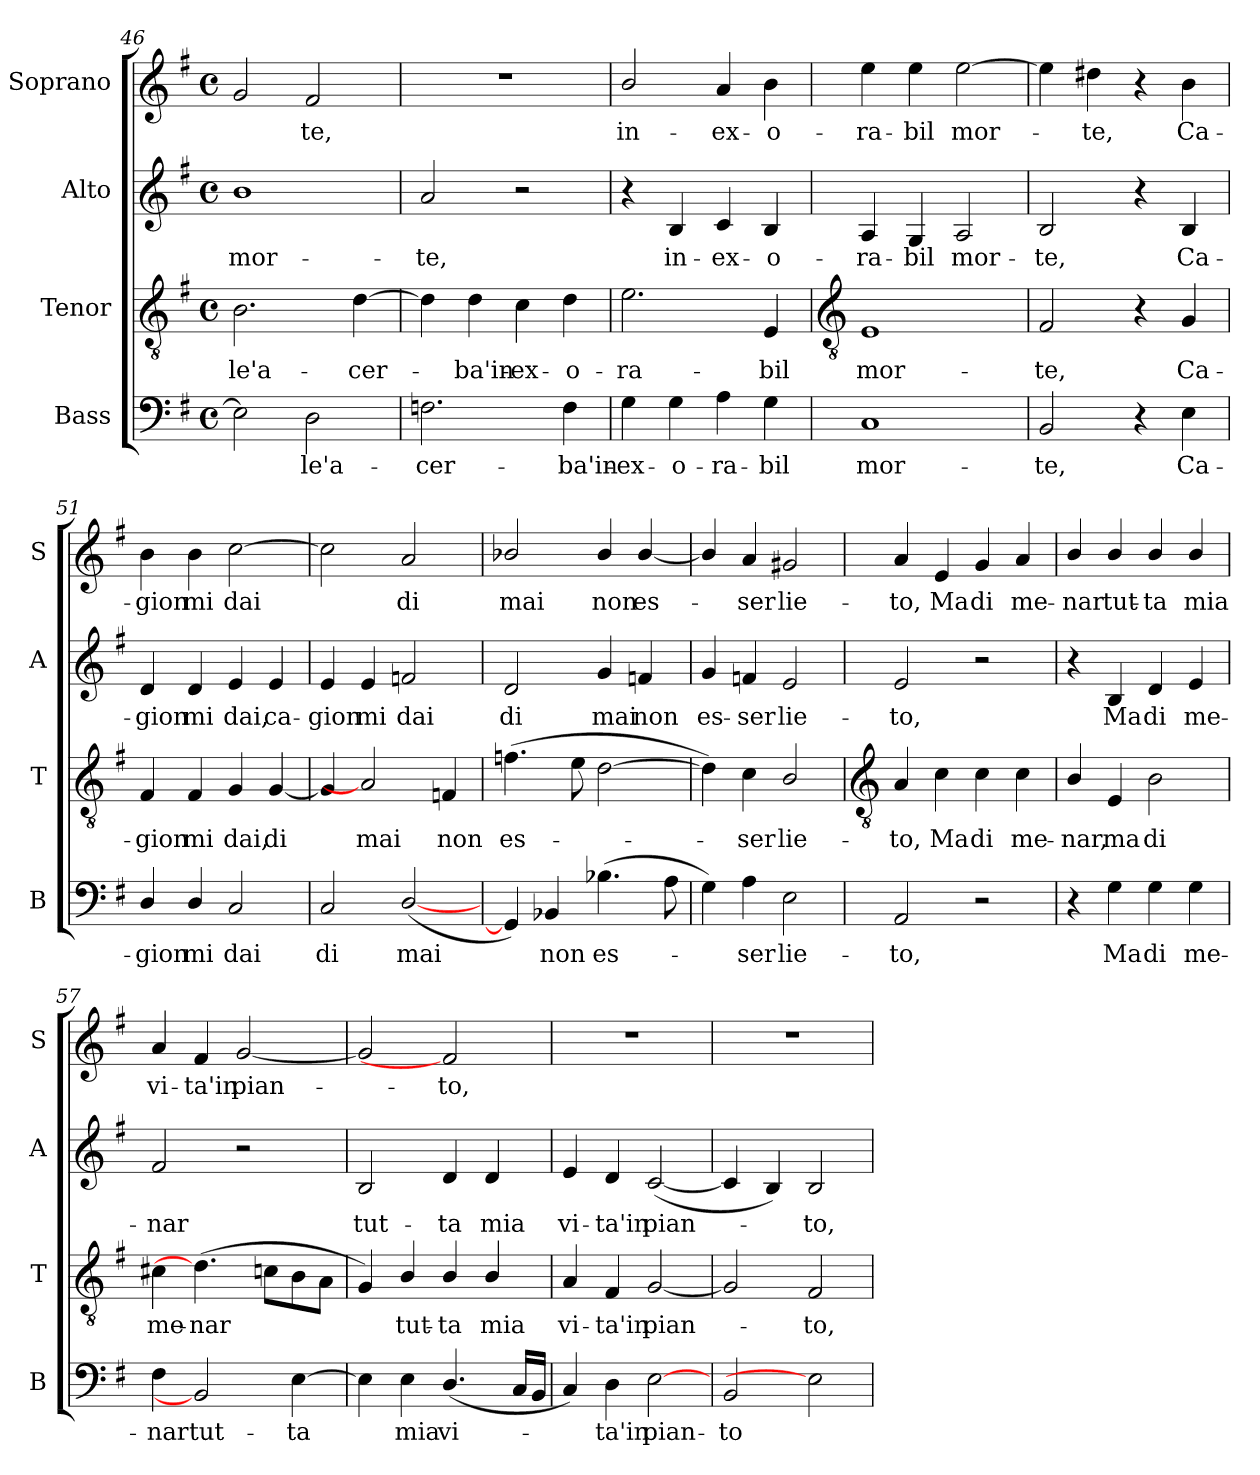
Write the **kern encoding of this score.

**kern	**text	**kern	**text	**kern	**text	**kern	**text
*part4	*part4	*part3	*part3	*part2	*part2	*part1	*part1
*staff4	*staff4	*staff3	*staff3	*staff2	*staff2	*staff1	*staff1
*I"Bass	*	*I"Tenor	*	*I"Alto	*	*I"Soprano	*
*I'B	*	*I'T	*	*I'A	*	*I'S	*
*clefF4	*	*clefGv2	*	*clefG2	*	*clefG2	*
*k[f#]	*	*k[f#]	*	*k[f#]	*	*k[f#]	*
*G:	*	*G:	*	*G:	*	*G:	*
*M4/4	*	*M4/4	*	*M4/4	*	*M4/4	*
*met(c)	*	*met(c)	*	*met(c)	*	*met(c)	*
=46	=46	=46	=46	=46	=46	=46	=46
!	!	!	!LO:LY:b	!	!LO:LY:b	!	!
2E]	.	2.B	-le'a-	1b	mor-	2g	.
!	!LO:LY:b	!	!	!	!	!	!LO:LY:b
2D	le'a-	.	.	.	.	2f#	te,
!	!	!	!LO:LY:b	!	!	!	!
.	.	[4d	-cer-	.	.	.	.
=47	=47	=47	=47	=47	=47	=47	=47
!	!LO:LY:b	!	!	!	!LO:LY:b	!	!
2.Fn	-cer-	4d]	.	2a	-te,	1r	.
!	!	!	!LO:LY:b	!	!	!	!
.	.	4d	ba'in-	.	.	.	.
!	!	!	!LO:LY:b	!	!	!	!
.	.	4c	-ex-	2r	.	.	.
!	!LO:LY:b	!	!LO:LY:b	!	!	!	!
4F	-ba'in-	4d	-o-	.	.	.	.
=48	=48	=48	=48	=48	=48	=48	=48
!	!LO:LY:b	!	!LO:LY:b	!	!	!	!LO:LY:b
4G	-ex-	2.e	-ra-	4r	.	2b/	in-
!	!LO:LY:b	!	!	!	!LO:LY:b	!	!
4G	-o-	.	.	4B	in-	.	.
!	!LO:LY:b	!	!	!	!LO:LY:b	!	!LO:LY:b
4A	-ra-	.	.	4c	-ex-	4a	-ex-
!	!LO:LY:b	!	!LO:LY:b	!	!LO:LY:b	!	!LO:LY:b
4G	-bil	4E	-bil	4B	-o-	4b	-o-
!!LO:LB:g=z
=49	=49	=49	=49	=49	=49	=49	=49
*	*	*clefGv2	*	*	*	*	*
!	!LO:LY:b	!	!LO:LY:b	!	!LO:LY:b	!	!LO:LY:b
1C	mor-	1E	mor-	4A	-ra-	4ee	-ra-
!	!	!	!	!	!LO:LY:b	!	!LO:LY:b
.	.	.	.	4G	-bil	4ee	-bil
!	!	!	!	!	!LO:LY:b	!	!LO:LY:b
.	.	.	.	2A	mor-	[2ee	mor-
=50	=50	=50	=50	=50	=50	=50	=50
!	!LO:LY:b	!	!LO:LY:b	!	!LO:LY:b	!	!
2BB	-te,	2F#	-te,	2B	-te,	4ee]	.
!	!	!	!	!	!	!	!LO:LY:b
.	.	.	.	.	.	4dd#X	te,
4r	.	4r	.	4r	.	4r	.
!	!LO:LY:b	!	!LO:LY:b	!	!LO:LY:b	!	!LO:LY:b
4E	Ca-	4G	Ca-	4B	Ca-	4b	Ca-
=51	=51	=51	=51	=51	=51	=51	=51
!	!LO:LY:b	!	!LO:LY:b	!	!LO:LY:b	!	!LO:LY:b
4D/	-gion	4F#	-gion	4d	-gion	4b	-gion
!	!LO:LY:b	!	!LO:LY:b	!	!LO:LY:b	!	!LO:LY:b
4D/	mi	4F#	mi	4d	mi	4b	mi
!	!LO:LY:b	!	!LO:LY:b	!	!LO:LY:b	!	!LO:LY:b
2C	dai	4G	dai,	4e	dai,	[2cc	dai
!	!	!	!LO:LY:b	!	!LO:LY:b	!	!
.	.	[4G	di	4e	ca-	.	.
=52	=52	=52	=52	=52	=52	=52	=52
!	!LO:LY:b	!	!	!	!LO:LY:b	!	!
2C	di	4G]	.	4e	-gion	2cc]	.
!	!	!	!LO:LY:b	!	!LO:LY:b	!	!
.	.	2A]	mai	4e	mi	.	.
!	!LO:LY:b	!	!	!	!LO:LY:b	!	!LO:LY:b
(<[2D/	mai	.	.	2fn	dai	2a	di
!	!	!	!LO:LY:b	!	!	!	!
.	.	4Fn	non	.	.	.	.
=53	=53	=53	=53	=53	=53	=53	=53
!	!	!	!LO:LY:b	!	!LO:LY:b	!	!LO:LY:b
4GG])	.	(>4.fn	es-	2d	di	2b-X/	mai
!	!LO:LY:b	!	!	!	!	!	!
4BB-X	non	.	.	.	.	.	.
.	.	8e	.	.	.	.	.
!	!LO:LY:b	!	!	!	!LO:LY:b	!	!LO:LY:b
(>4.B-X	es-	[2d	.	4g	mai	4b-/	non
!	!	!	!	!	!LO:LY:b	!	!LO:LY:b
.	.	.	.	4fn	non	[4b-/	es-
8A	.	.	.	.	.	.	.
=54	=54	=54	=54	=54	=54	=54	=54
!	!	!	!	!	!LO:LY:b	!	!
4G)	.	4d])	.	4g	es-	4b-/]	.
!	!LO:LY:b	!	!LO:LY:b	!	!LO:LY:b	!	!LO:LY:b
4A	ser	4c	ser	4fn	-ser	4a	ser
!	!LO:LY:b	!	!LO:LY:b	!	!LO:LY:b	!	!LO:LY:b
2E	lie-	2B/	lie-	2e	lie-	2g#X	lie-
!!LO:LB:g=z
=55	=55	=55	=55	=55	=55	=55	=55
*	*	*clefGv2	*	*	*	*	*
!	!LO:LY:b	!	!LO:LY:b	!	!LO:LY:b	!	!LO:LY:b
2AA	-to,	4A	-to,	2e	-to,	4a	-to,
!	!	!	!LO:LY:b	!	!	!	!LO:LY:b
.	.	4c	Ma	.	.	4e	Ma
!	!	!	!LO:LY:b	!	!	!	!LO:LY:b
2r	.	4c	di	2r	.	4g	di
!	!	!	!LO:LY:b	!	!	!	!LO:LY:b
.	.	4c	me-	.	.	4a	me-
=56	=56	=56	=56	=56	=56	=56	=56
!	!	!	!LO:LY:b	!	!	!	!LO:LY:b
4r	.	4B/	-nar,	4r	.	4b/	-nar
!	!LO:LY:b	!	!LO:LY:b	!	!LO:LY:b	!	!LO:LY:b
4G	Ma	4E	ma	4B	Ma	4b/	tut-
!	!LO:LY:b	!	!LO:LY:b	!	!LO:LY:b	!	!LO:LY:b
4G	di	2B	di	4d	di	4b/	-ta
!	!LO:LY:b	!	!	!	!LO:LY:b	!	!LO:LY:b
4G	me-	.	.	4e	me-	4b/	mia
=57	=57	=57	=57	=57	=57	=57	=57
!	!LO:LY:b	!	!LO:LY:b	!	!LO:LY:b	!	!LO:LY:b
4F#	-nar	4c#X	me-	2f#	-nar	4a	vi-
!	!LO:LY:b	!	!LO:LY:b	!	!	!	!LO:LY:b
2BB]	tut-	(>4.d]	-nar	.	.	4f#	-ta'in
!	!	!	!	!	!	!	!LO:LY:b
.	.	.	.	2r	.	[2g	pian-
.	.	8cnL	.	.	.	.	.
!	!LO:LY:b	!	!	!	!	!	!
[4E	-ta	8B	.	.	.	.	.
.	.	8AJ	.	.	.	.	.
=58	=58	=58	=58	=58	=58	=58	=58
!	!	!	!	!	!LO:LY:b	!	!
4E]	.	4G)	.	2B	tut-	2g]	.
!	!LO:LY:b	!	!LO:LY:b	!	!	!	!
4E	mia	4B/	tut-	.	.	.	.
!	!LO:LY:b	!	!LO:LY:b	!	!LO:LY:b	!	!LO:LY:b
(<4.D/	vi-	4B/	-ta	4d	-ta	2f#]	to,
!	!	!	!LO:LY:b	!	!LO:LY:b	!	!
.	.	4B/	mia	4d	mia	.	.
16CLL	.	.	.	.	.	.	.
16BBJJ	.	.	.	.	.	.	.
=59	=59	=59	=59	=59	=59	=59	=59
!	!	!	!LO:LY:b	!	!LO:LY:b	!	!
4C)	.	4A	vi-	4e	vi-	1r	.
!	!LO:LY:b	!	!LO:LY:b	!	!LO:LY:b	!	!
4D	ta'in	4F#	-ta'in	4d	-ta'in	.	.
!	!LO:LY:b	!	!LO:LY:b	!	!LO:LY:b	!	!
[2E	pian-	[2G	pian-	(<[2c	pian-	.	.
=60	=60	=60	=60	=60	=60	=60	=60
!	!LO:LY:b	!	!	!	!	!	!
2BB	-to	2G]	.	4c]	.	1r	.
.	.	.	.	4B)	.	.	.
!	!	!	!LO:LY:b	!	!LO:LY:b	!	!
2E]	.	2F#	to,	2B	to,	.	.
=	=	=	=	=	=	=	=
*-	*-	*-	*-	*-	*-	*-	*-
